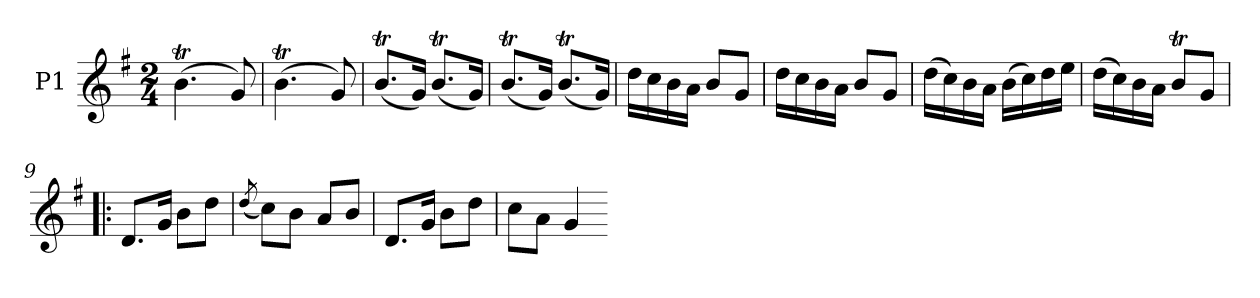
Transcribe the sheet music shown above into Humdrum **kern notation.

**kern
*part1
*staff1
*I"P1
*clefG2
*k[f#]
*G:
*M2/4
=1
(4.bt
8g)
=2
(4.bt
8g)
=3
(8.btL
16gJk)
(8.btL
16gJk)
=4
(8.btL
16gJk)
(8.btL
16gJk)
=5
16ddLL
16cc
16b
16aJJ
8bL
8gJ
=6
16ddLL
16cc
16b
16aJJ
8bL
8gJ
=7
(16ddLL
16cc)
16b
16aJJ
(16bLL
16cc)
16dd
16eeJJ
=8
(16ddLL
16cc)
16b
16aJJ
8btL
8gJ
=9!|:
8.dL
16gJk
8bL
8ddJ
=10
(8qdd/
8ccL)
8bJ
8aL
8bJ
=11
8.dL
16gJk
8bL
8ddJ
=12
8ccL
8aJ
4g
=-
*-
